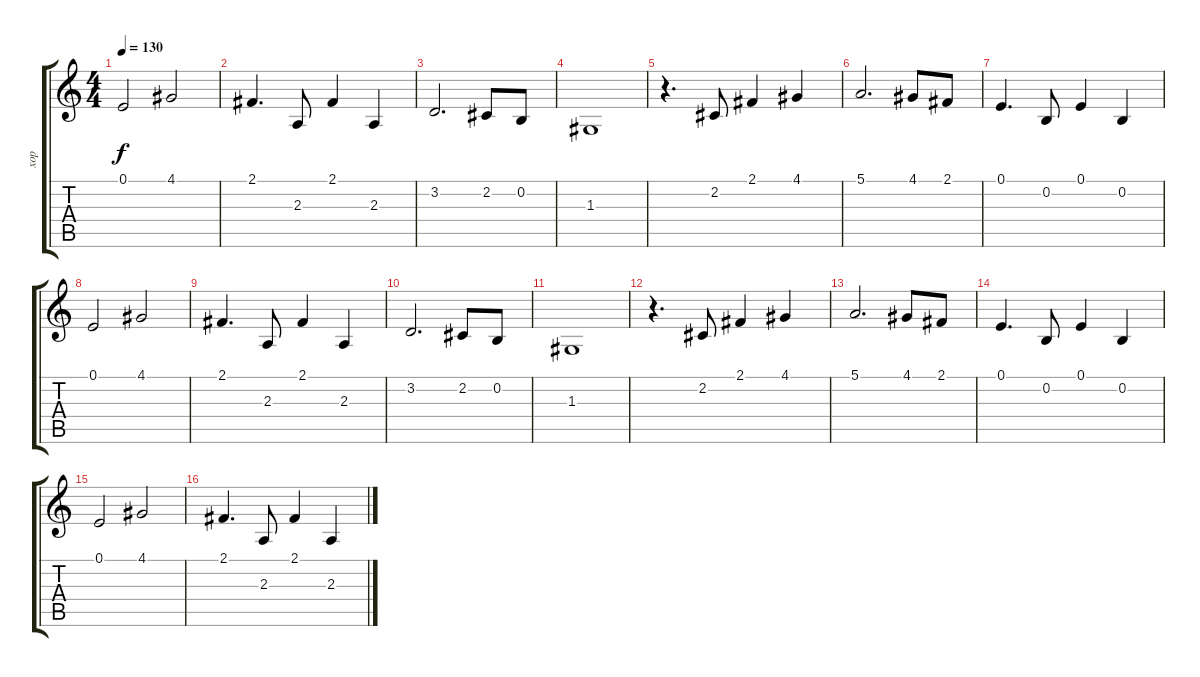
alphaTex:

\track ("хор" "хор") {instrument choiraahs}
\staff {score tabs}
\tuning (E4 B3 G3 D3 A2 E2) {hide}
\ts (4 4)
\tempo 130
\clef g2
\ks c
0.1.2{dy f} 4.1.2 |
2.1.4{d} 2.3.8 2.1.4 2.3.4 |
3.2.2{d} 2.2.8 0.2.8 |
1.3.1 |
r.4{d} 2.2.8 2.1.4 4.1.4 |
5.1.2{d} 4.1.8 2.1.8 |
0.1.4{d} 0.2.8 0.1.4 0.2.4 |
0.1.2 4.1.2 |
2.1.4{d} 2.3.8 2.1.4 2.3.4 |
3.2.2{d} 2.2.8 0.2.8 |
1.3.1 |
r.4{d} 2.2.8 2.1.4 4.1.4 |
5.1.2{d} 4.1.8 2.1.8 |
0.1.4{d} 0.2.8 0.1.4 0.2.4 |
0.1.2 4.1.2 |
2.1.4{d} 2.3.8 2.1.4 2.3.4
